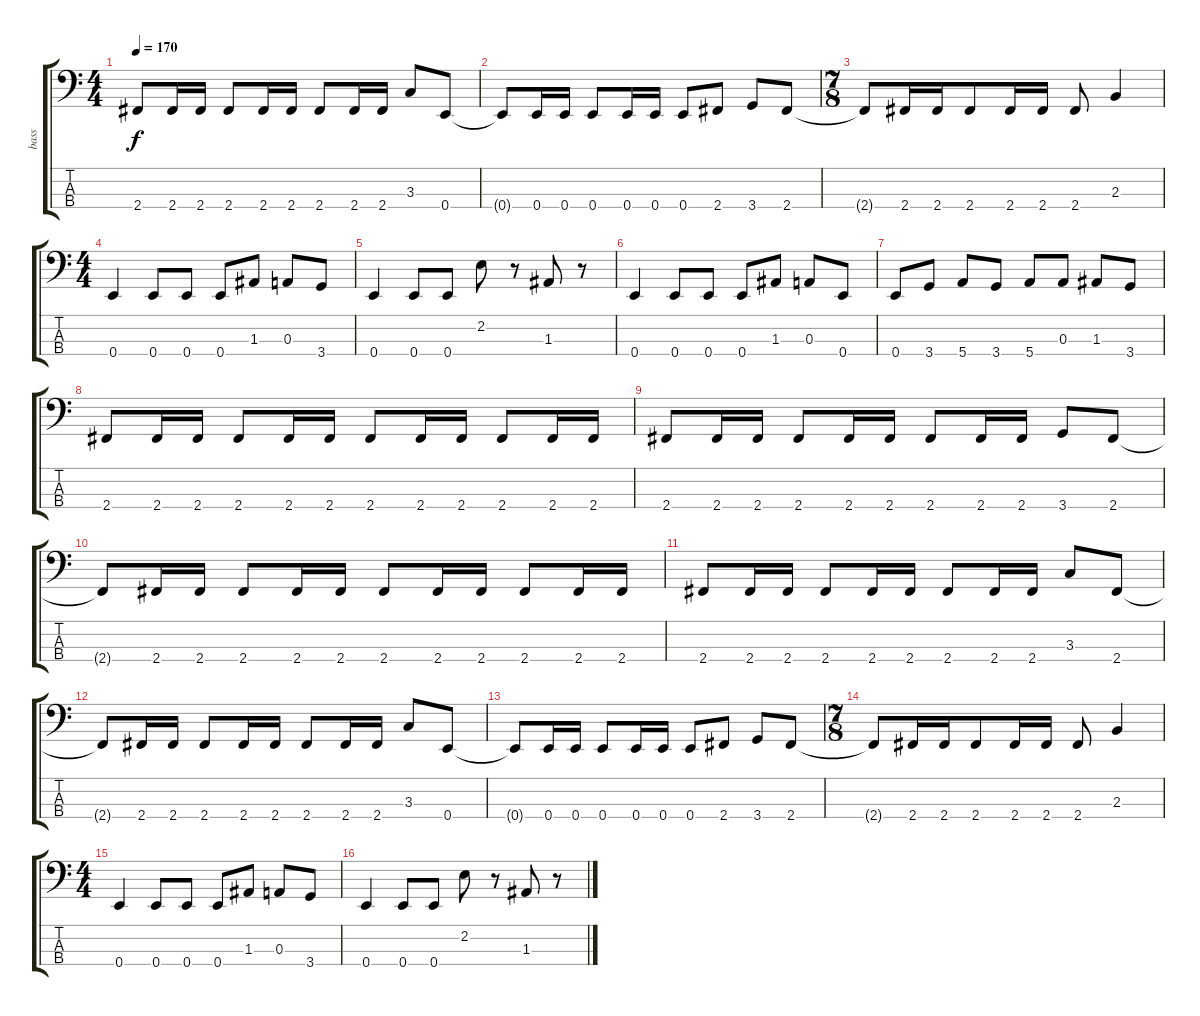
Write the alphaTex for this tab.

\track ("bass" "bass") {instrument electricbasspick}
\staff {score tabs}
\tuning (G2 D2 A1 E1) {hide}
\ts (4 4)
\tempo 170
\clef f4
\ks c
2.4{t}.8{dy f} 2.4.16 2.4.16 2.4.8 2.4.16 2.4.16 2.4.8 2.4.16 2.4.16 3.3.8 0.4.8 |
0.4{t}.8 0.4.16 0.4.16 0.4.8 0.4.16 0.4.16 0.4.8 2.4.8 3.4.8 2.4.8 |
\ts (7 8)
2.4{t}.8 2.4.16 2.4.16 2.4.8 2.4.16 2.4.16 2.4.8 2.3.4 |
\ts (4 4)
0.4.4 0.4.8 0.4.8 0.4.8 1.3.8 0.3.8 3.4.8 |
0.4.4 0.4.8 0.4.8 2.2.8 r.8 1.3.8 r.8 |
0.4.4 0.4.8 0.4.8 0.4.8 1.3.8 0.3.8 0.4.8 |
0.4.8 3.4.8 5.4.8 3.4.8 5.4.8 0.3.8 1.3.8 3.4.8 |
2.4.8 2.4.16 2.4.16 2.4.8 2.4.16 2.4.16 2.4.8 2.4.16 2.4.16 2.4.8 2.4.16 2.4.16 |
2.4.8 2.4.16 2.4.16 2.4.8 2.4.16 2.4.16 2.4.8 2.4.16 2.4.16 3.4.8 2.4.8 |
2.4{t}.8 2.4.16 2.4.16 2.4.8 2.4.16 2.4.16 2.4.8 2.4.16 2.4.16 2.4.8 2.4.16 2.4.16 |
2.4.8 2.4.16 2.4.16 2.4.8 2.4.16 2.4.16 2.4.8 2.4.16 2.4.16 3.3.8 2.4.8 |
2.4{t}.8 2.4.16 2.4.16 2.4.8 2.4.16 2.4.16 2.4.8 2.4.16 2.4.16 3.3.8 0.4.8 |
0.4{t}.8 0.4.16 0.4.16 0.4.8 0.4.16 0.4.16 0.4.8 2.4.8 3.4.8 2.4.8 |
\ts (7 8)
2.4{t}.8 2.4.16 2.4.16 2.4.8 2.4.16 2.4.16 2.4.8 2.3.4 |
\ts (4 4)
0.4.4 0.4.8 0.4.8 0.4.8 1.3.8 0.3.8 3.4.8 |
0.4.4 0.4.8 0.4.8 2.2.8 r.8 1.3.8 r.8
